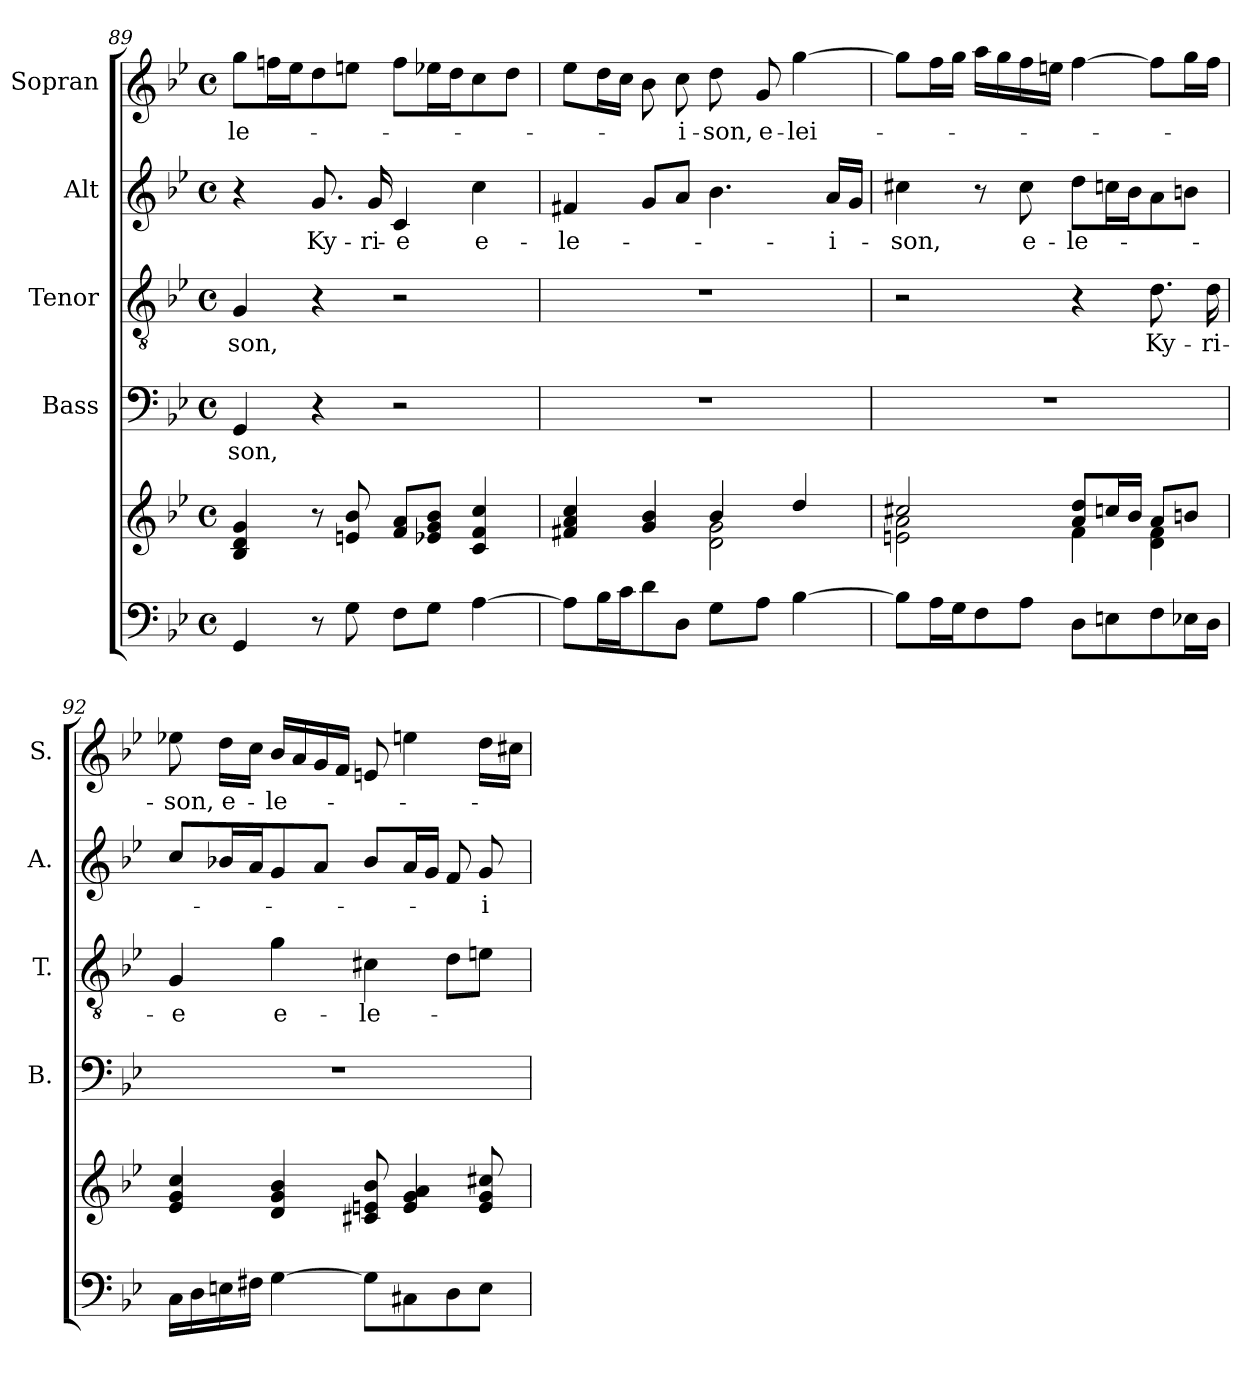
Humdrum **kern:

**kern	**kern	**kern	**text	**kern	**text	**kern	**text	**kern	**text
*part5	*part5	*part4	*part4	*part3	*part3	*part2	*part2	*part1	*part1
*staff6	*staff5	*staff4	*staff4	*staff3	*staff3	*staff2	*staff2	*staff1	*staff1
*	*	*I"Bass	*	*I"Tenor	*	*I"Alt	*	*I"Sopran	*
*	*	*I'B.	*	*I'T.	*	*I'A.	*	*I'S.	*
!!LO:PB:g=z
*clefF4	*clefG2	*clefF4	*	*clefGv2	*	*clefG2	*	*clefG2	*
*k[b-e-]	*k[b-e-]	*k[b-e-]	*	*k[b-e-]	*	*k[b-e-]	*	*k[b-e-]	*
*B-:	*B-:	*B-:	*	*B-:	*	*B-:	*	*B-:	*
*M4/4	*M4/4	*M4/4	*	*M4/4	*	*M4/4	*	*M4/4	*
*met(c)	*met(c)	*met(c)	*	*met(c)	*	*met(c)	*	*met(c)	*
=89	=89	=89	=89	=89	=89	=89	=89	=89	=89
!	!	!	!LO:LY:b	!	!LO:LY:b	!	!	!	!LO:LY:b
4GG/	4B-/ 4d/ 4g/	4GG/	-son,	4G/	-son,	4r	.	8gg\L	-le-
.	.	.	.	.	.	.	.	16ffn\L	.
.	.	.	.	.	.	.	.	16ee-\J	.
!	!	!	!	!	!	!	!LO:LY:b	!	!
8r	8r	4r	.	4r	.	8.g/	Ky-	8dd\	.
8G\	8en/ 8b-/	.	.	.	.	.	.	8een\J	.
!	!	!	!	!	!	!	!LO:LY:b	!	!
.	.	.	.	.	.	16g/	-ri-	.	.
!	!	!	!	!	!	!	!LO:LY:b	!	!
8F\L	8f/ 8a/L	2r	.	2r	.	4c/	-e	8ff\L	.
8G\J	8e-X/ 8g/ 8b-/J	.	.	.	.	.	.	16ee-X\L	.
.	.	.	.	.	.	.	.	16dd\J	.
!	!	!	!	!	!	!	!LO:LY:b	!	!
[4A\	4c/ 4f/ 4cc/	.	.	.	.	4cc\	e-	8cc\	.
.	.	.	.	.	.	.	.	8dd\J	.
=90	=90	=90	=90	=90	=90	=90	=90	=90	=90
*	*^	*	*	*	*	*	*	*	*
!	!	!	!	!	!	!	!	!LO:LY:b	!	!
8A\L]	4f#X/ 4a/ 4cc/	2ryy	1r	.	1r	.	4f#X/	-le-	8ee-\L	.
16B-\L	.	.	.	.	.	.	.	.	16dd\L	.
16c\J	.	.	.	.	.	.	.	.	16cc\JJ	.
8d\	4g/ 4b-/	.	.	.	.	.	8g/L	.	8b-\	.
!	!	!	!	!	!	!	!	!	!	!LO:LY:b
8D\J	.	.	.	.	.	.	8a/J	.	8cc\	-i-
!	!	!	!	!	!	!	!	!	!	!LO:LY:b
8G\L	4b-/	2d\ 2g\	.	.	.	.	4.b-\	.	8dd\	-son,
!	!	!	!	!	!	!	!	!	!	!LO:LY:b
8A\J	.	.	.	.	.	.	.	.	8g/	e-
!	!	!	!	!	!	!	!	!	!	!LO:LY:b
[4B-\	4dd/	.	.	.	.	.	.	.	[4gg\	-lei-
!	!	!	!	!	!	!	!	!LO:LY:b	!	!
.	.	.	.	.	.	.	16a/LL	-i-	.	.
.	.	.	.	.	.	.	16g/JJ	.	.	.
=91	=91	=91	=91	=91	=91	=91	=91	=91	=91	=91
!	!	!	!	!	!	!	!	!LO:LY:b	!	!
8B-\L]	2cc#X/	2en\ 2a\	1r	.	2r	.	4cc#X\	-son,	8gg\L]	.
16A\L	.	.	.	.	.	.	.	.	16ff\L	.
16G\J	.	.	.	.	.	.	.	.	16gg\JJ	.
8F\	.	.	.	.	.	.	8r	.	16aa\LL	.
.	.	.	.	.	.	.	.	.	16gg\	.
!	!	!	!	!	!	!	!	!LO:LY:b	!	!
8A\J	.	.	.	.	.	.	8cc#\	e-	16ff\	.
.	.	.	.	.	.	.	.	.	16een\JJ	.
!	!	!	!	!	!	!	!	!LO:LY:b	!	!
8D\L	8a/ 8dd/L	4f\	.	.	4r	.	8dd\L	-le-	[4ff\	.
8En\	16ccn/L	.	.	.	.	.	16ccn\L	.	.	.
.	16b-/JJ	.	.	.	.	.	16b-\J	.	.	.
!	!	!	!	!	!	!LO:LY:b	!	!	!	!
8F\	8a/L	4d\ 4f\	.	.	8.d\	Ky-	8a\	.	8ff\L]	.
16E-X\L	8bn/J	.	.	.	.	.	8bn\J	.	16gg\L	.
!	!	!	!	!	!	!LO:LY:b	!	!	!	!
16D\JJ	.	.	.	.	16d\	-ri-	.	.	16ff\JJ	.
*	*v	*v	*	*	*	*	*	*	*	*
!!LO:LB:g=z
=92	=92	=92	=92	=92	=92	=92	=92	=92	=92
!	!	!	!	!	!LO:LY:b	!	!	!	!LO:LY:b
16C\LL	4e-/ 4g/ 4cc/	1r	.	4G/	-e	8cc/L	.	8ee-X\	-son,
16D\	.	.	.	.	.	.	.	.	.
!	!	!	!	!	!	!	!	!	!LO:LY:b
16En\	.	.	.	.	.	16b-X/L	.	16dd\LL	e-
16F#X\JJ	.	.	.	.	.	16a/J	.	16cc\JJ	.
!	!	!	!	!	!LO:LY:b	!	!	!	!LO:LY:b
[4G\	4d/ 4g/ 4b-/	.	.	4g\	e-	8g/	.	16b-/LL	-le-
.	.	.	.	.	.	.	.	16a/	.
.	.	.	.	.	.	8a/J	.	16g/	.
.	.	.	.	.	.	.	.	16f/JJ	.
!	!	!	!	!	!LO:LY:b	!	!	!	!
8G\L]	8c#X/ 8en/ 8b-/	.	.	4c#X\	-le-	8b-/L	.	8en/	.
8C#X\	4e/ 4g/ 4a/	.	.	.	.	16a/L	.	4een\	.
.	.	.	.	.	.	16g/JJ	.	.	.
8D\	.	.	.	8d\L	.	8f/	.	.	.
!	!	!	!	!	!	!	!LO:LY:b	!	!
8E\J	8e/ 8g/ 8cc#X/	.	.	8en\J	.	8g/	-i-	16dd\LL	.
.	.	.	.	.	.	.	.	16cc#X\JJ	.
=	=	=	=	=	=	=	=	=	=
*-	*-	*-	*-	*-	*-	*-	*-	*-	*-
